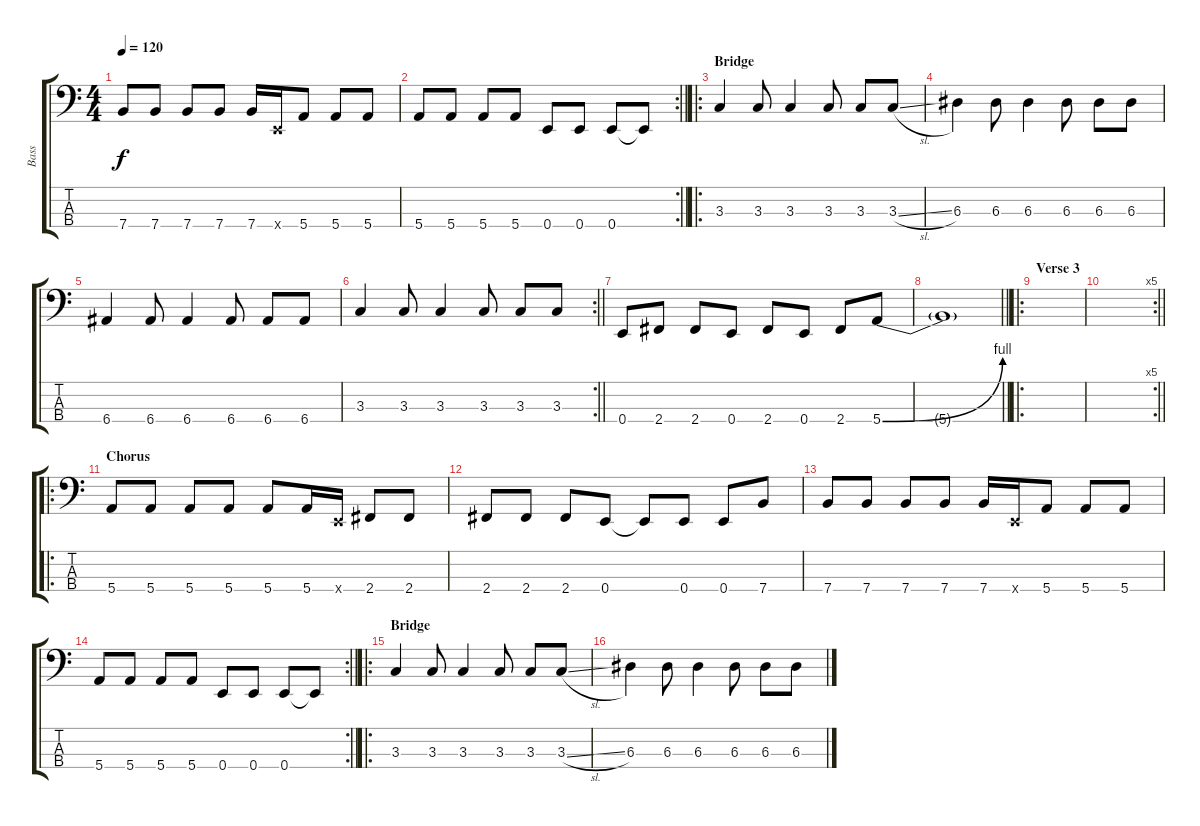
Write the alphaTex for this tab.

\track ("Bass" "Bass") {instrument electricbasspick}
\staff {score tabs}
\tuning (G2 D2 A1 E1) {hide}
\ts (4 4)
\tempo 120
\clef f4
\ks c
7.4.8{dy f} 7.4.8 7.4.8 7.4.8 7.4.16 0.4{x}.16 5.4.8 5.4.8 5.4.8 |
\rc 2
\barLineRight lightlight
5.4.8 5.4.8 5.4.8 5.4.8 0.4.8 0.4.8 0.4.8 0.4{t}.8 |
\ro
\section ("" "Bridge")
3.3.4 3.3.8 3.3.4 3.3.8 3.3.8 3.3{sl}.8 |
6.3.4 6.3.8 6.3.4 6.3.8 6.3.8 6.3.8 |
6.4.4 6.4.8 6.4.4 6.4.8 6.4.8 6.4.8 |
\rc 2
\barLineRight lightlight
3.3.4 3.3.8 3.3.4 3.3.8 3.3.8 3.3.8 |
\section ("" "")
0.4.8 2.4.8 2.4.8 0.4.8 2.4.8 0.4.8 2.4.8 5.4{be (bend 0 0 60 4)}.8 |
\barLineRight lightlight
5.4{t}.1 |
\ro
\section ("" "Verse 3")
|
\rc 5
\barLineRight lightlight
|
\ro
\section ("" "Chorus")
5.4.8 5.4.8 5.4.8 5.4.8 5.4.8 5.4.16 0.4{x}.16 2.4.8 2.4.8 |
2.4.8 2.4.8 2.4.8 0.4.8 0.4{t}.8 0.4.8 0.4.8 7.4.8 |
7.4.8 7.4.8 7.4.8 7.4.8 7.4.16 0.4{x}.16 5.4.8 5.4.8 5.4.8 |
\rc 2
\barLineRight lightlight
5.4.8 5.4.8 5.4.8 5.4.8 0.4.8 0.4.8 0.4.8 0.4{t}.8 |
\ro
\section ("" "Bridge")
3.3.4 3.3.8 3.3.4 3.3.8 3.3.8 3.3{sl}.8 |
6.3.4 6.3.8 6.3.4 6.3.8 6.3.8 6.3.8
